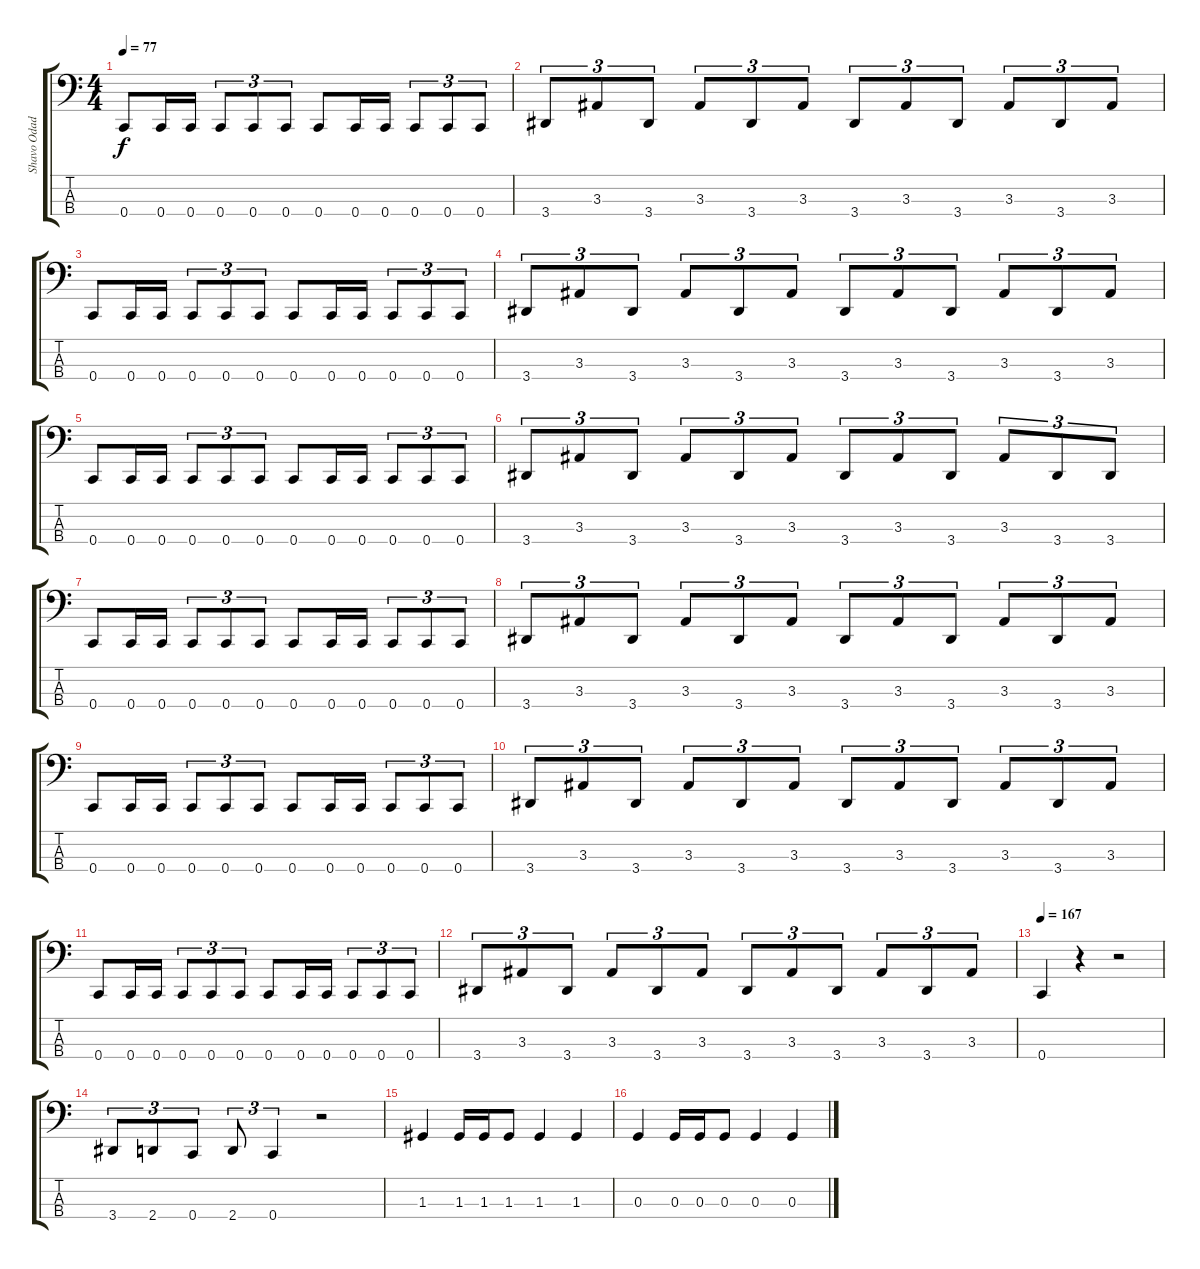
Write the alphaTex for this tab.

\track ("Shavo Odadjian" "Shavo Odad") {instrument electricbassfinger}
\staff {score tabs}
\tuning (F2 C2 G1 C1) {hide}
\ts (4 4)
\tempo 77
\clef f4
\ks c
0.4.8{dy f} 0.4.16 0.4.16 0.4.8{tu (3 2)} 0.4.8{tu (3 2)} 0.4.8{tu (3 2)} 0.4.8 0.4.16 0.4.16 0.4.8{tu (3 2)} 0.4.8{tu (3 2)} 0.4.8{tu (3 2)} |
3.4.8{tu (3 2)} 3.3.8{tu (3 2)} 3.4.8{tu (3 2)} 3.3.8{tu (3 2)} 3.4.8{tu (3 2)} 3.3.8{tu (3 2)} 3.4.8{tu (3 2)} 3.3.8{tu (3 2)} 3.4.8{tu (3 2)} 3.3.8{tu (3 2)} 3.4.8{tu (3 2)} 3.3.8{tu (3 2)} |
0.4.8 0.4.16 0.4.16 0.4.8{tu (3 2)} 0.4.8{tu (3 2)} 0.4.8{tu (3 2)} 0.4.8 0.4.16 0.4.16 0.4.8{tu (3 2)} 0.4.8{tu (3 2)} 0.4.8{tu (3 2)} |
3.4.8{tu (3 2)} 3.3.8{tu (3 2)} 3.4.8{tu (3 2)} 3.3.8{tu (3 2)} 3.4.8{tu (3 2)} 3.3.8{tu (3 2)} 3.4.8{tu (3 2)} 3.3.8{tu (3 2)} 3.4.8{tu (3 2)} 3.3.8{tu (3 2)} 3.4.8{tu (3 2)} 3.3.8{tu (3 2)} |
0.4.8 0.4.16 0.4.16 0.4.8{tu (3 2)} 0.4.8{tu (3 2)} 0.4.8{tu (3 2)} 0.4.8 0.4.16 0.4.16 0.4.8{tu (3 2)} 0.4.8{tu (3 2)} 0.4.8{tu (3 2)} |
3.4.8{tu (3 2)} 3.3.8{tu (3 2)} 3.4.8{tu (3 2)} 3.3.8{tu (3 2)} 3.4.8{tu (3 2)} 3.3.8{tu (3 2)} 3.4.8{tu (3 2)} 3.3.8{tu (3 2)} 3.4.8{tu (3 2)} 3.3.8{tu (3 2)} 3.4.8{tu (3 2)} 3.4.8{tu (3 2)} |
0.4.8 0.4.16 0.4.16 0.4.8{tu (3 2)} 0.4.8{tu (3 2)} 0.4.8{tu (3 2)} 0.4.8 0.4.16 0.4.16 0.4.8{tu (3 2)} 0.4.8{tu (3 2)} 0.4.8{tu (3 2)} |
3.4.8{tu (3 2)} 3.3.8{tu (3 2)} 3.4.8{tu (3 2)} 3.3.8{tu (3 2)} 3.4.8{tu (3 2)} 3.3.8{tu (3 2)} 3.4.8{tu (3 2)} 3.3.8{tu (3 2)} 3.4.8{tu (3 2)} 3.3.8{tu (3 2)} 3.4.8{tu (3 2)} 3.3.8{tu (3 2)} |
0.4.8 0.4.16 0.4.16 0.4.8{tu (3 2)} 0.4.8{tu (3 2)} 0.4.8{tu (3 2)} 0.4.8 0.4.16 0.4.16 0.4.8{tu (3 2)} 0.4.8{tu (3 2)} 0.4.8{tu (3 2)} |
3.4.8{tu (3 2)} 3.3.8{tu (3 2)} 3.4.8{tu (3 2)} 3.3.8{tu (3 2)} 3.4.8{tu (3 2)} 3.3.8{tu (3 2)} 3.4.8{tu (3 2)} 3.3.8{tu (3 2)} 3.4.8{tu (3 2)} 3.3.8{tu (3 2)} 3.4.8{tu (3 2)} 3.3.8{tu (3 2)} |
0.4.8 0.4.16 0.4.16 0.4.8{tu (3 2)} 0.4.8{tu (3 2)} 0.4.8{tu (3 2)} 0.4.8 0.4.16 0.4.16 0.4.8{tu (3 2)} 0.4.8{tu (3 2)} 0.4.8{tu (3 2)} |
3.4.8{tu (3 2)} 3.3.8{tu (3 2)} 3.4.8{tu (3 2)} 3.3.8{tu (3 2)} 3.4.8{tu (3 2)} 3.3.8{tu (3 2)} 3.4.8{tu (3 2)} 3.3.8{tu (3 2)} 3.4.8{tu (3 2)} 3.3.8{tu (3 2)} 3.4.8{tu (3 2)} 3.3.8{tu (3 2)} |
\tempo 167
0.4.4 r.4 r.2 |
3.4.8{tu (3 2)} 2.4.8{tu (3 2)} 0.4.8{tu (3 2)} 2.4.8{tu (3 2)} 0.4.4{tu (3 2)} r.2 |
1.3.4 1.3.16 1.3.16 1.3.8 1.3.4 1.3.4 |
0.3.4 0.3.16 0.3.16 0.3.8 0.3.4 0.3.4
